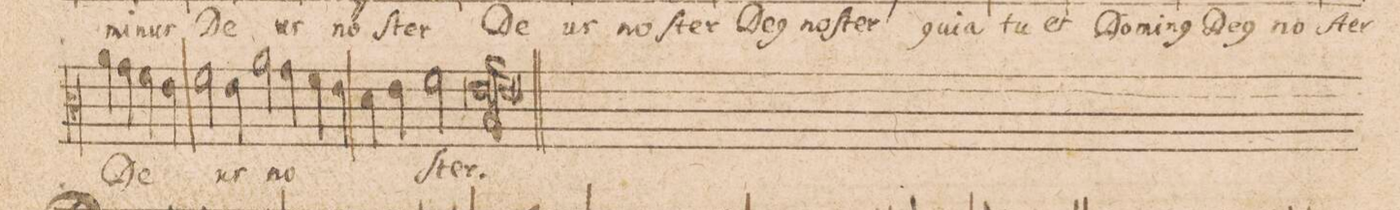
**kern	**text	**text
*I"[Altus]	*	*
*clefC3	*	*
*k[]	*	*
*met(C|)	*	*
*M2/1	*	*
4a\	De-	.
4g\	.	.
4f\	.	.
4e\	.	.
=48-	=48-	=48-
2f\	.	.
4e\	-us	.
2a\	no-	.
4g\	.	.
4f\	.	.
4e\	.	.
=49-	=49-	=49-
4d\	.	.
4e\	.	.
2f\	.	.
00e\	-ſter.	.
==	==	==
*-	*-	*-
